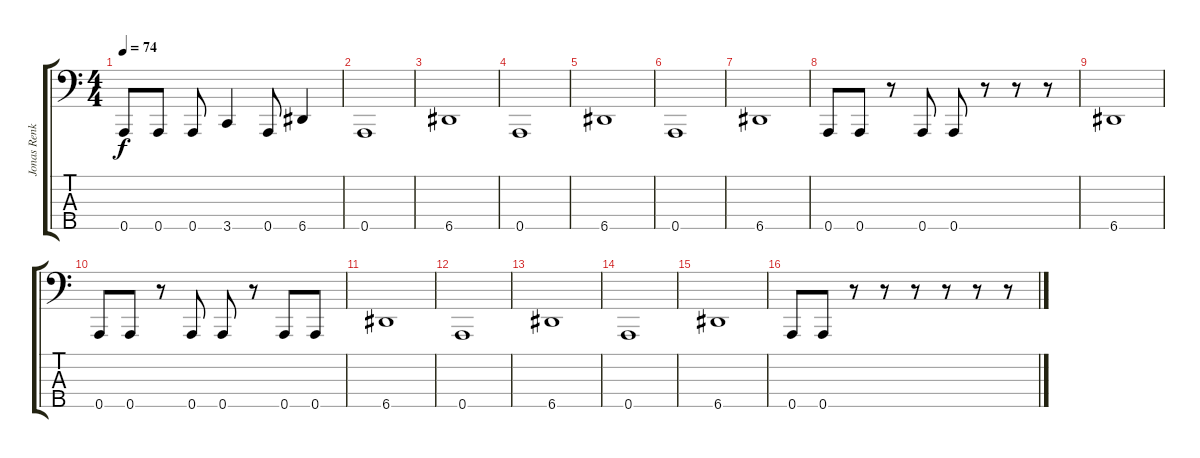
\track ("Jonas Renkse - Bass" "Jonas Renk") {instrument electricbasspick}
\staff {score tabs}
\tuning (G2 D2 A1 E1 A0) {hide}
\ts (4 4)
\tempo 74
\clef f4
\ks c
0.5.8{dy f} 0.5.8 0.5.8 3.5.4 0.5.8 6.5.4 |
0.5.1 |
6.5.1 |
0.5.1 |
6.5.1 |
0.5.1 |
6.5.1 |
0.5.8 0.5.8 r.8 0.5.8 0.5.8 r.8 r.8 r.8 |
6.5.1 |
0.5.8 0.5.8 r.8 0.5.8 0.5.8 r.8 0.5.8 0.5.8 |
6.5.1 |
0.5.1 |
6.5.1 |
0.5.1 |
6.5.1 |
0.5.8 0.5.8 r.8 r.8 r.8 r.8 r.8 r.8
